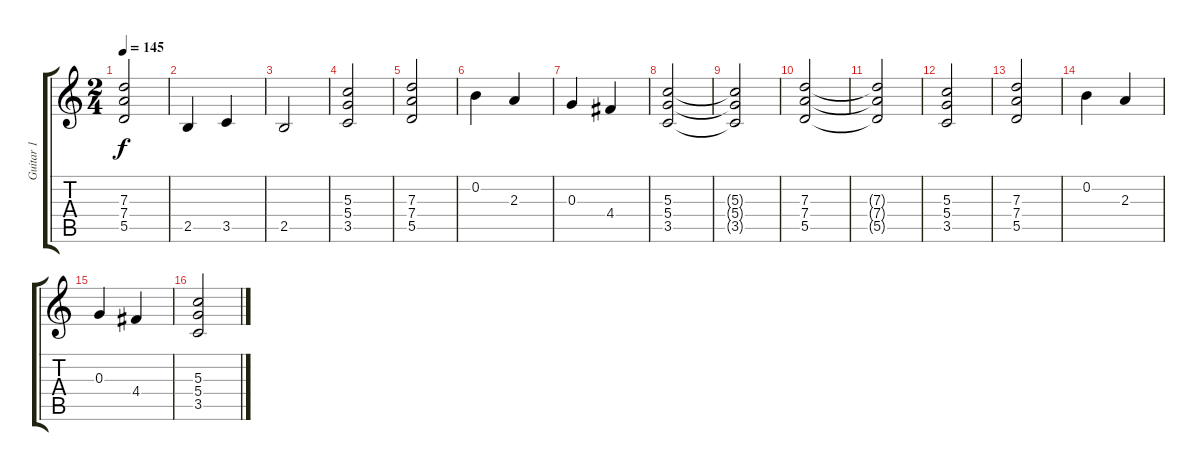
\track ("Guitar 1" "Guitar 1") {instrument distortionguitar}
\staff {score tabs}
\tuning (E4 B3 G3 D3 A2 E2) {hide}
\ts (2 4)
\tempo 145
\clef g2
\ks c
(7.3 7.4 5.5).2{dy f} |
2.5.4 3.5.4 |
2.5.2 |
(5.3 5.4 3.5).2 |
(7.3 7.4 5.5).2 |
0.2.4 2.3.4 |
0.3.4 4.4.4 |
(5.3 5.4 3.5).2 |
(5.3{t} 5.4{t} 3.5{t}).2 |
(7.3 7.4 5.5).2 |
(7.3{t} 7.4{t} 5.5{t}).2 |
(5.3 5.4 3.5).2 |
(7.3 7.4 5.5).2 |
0.2.4 2.3.4 |
0.3.4 4.4.4 |
(5.3 5.4 3.5).2
